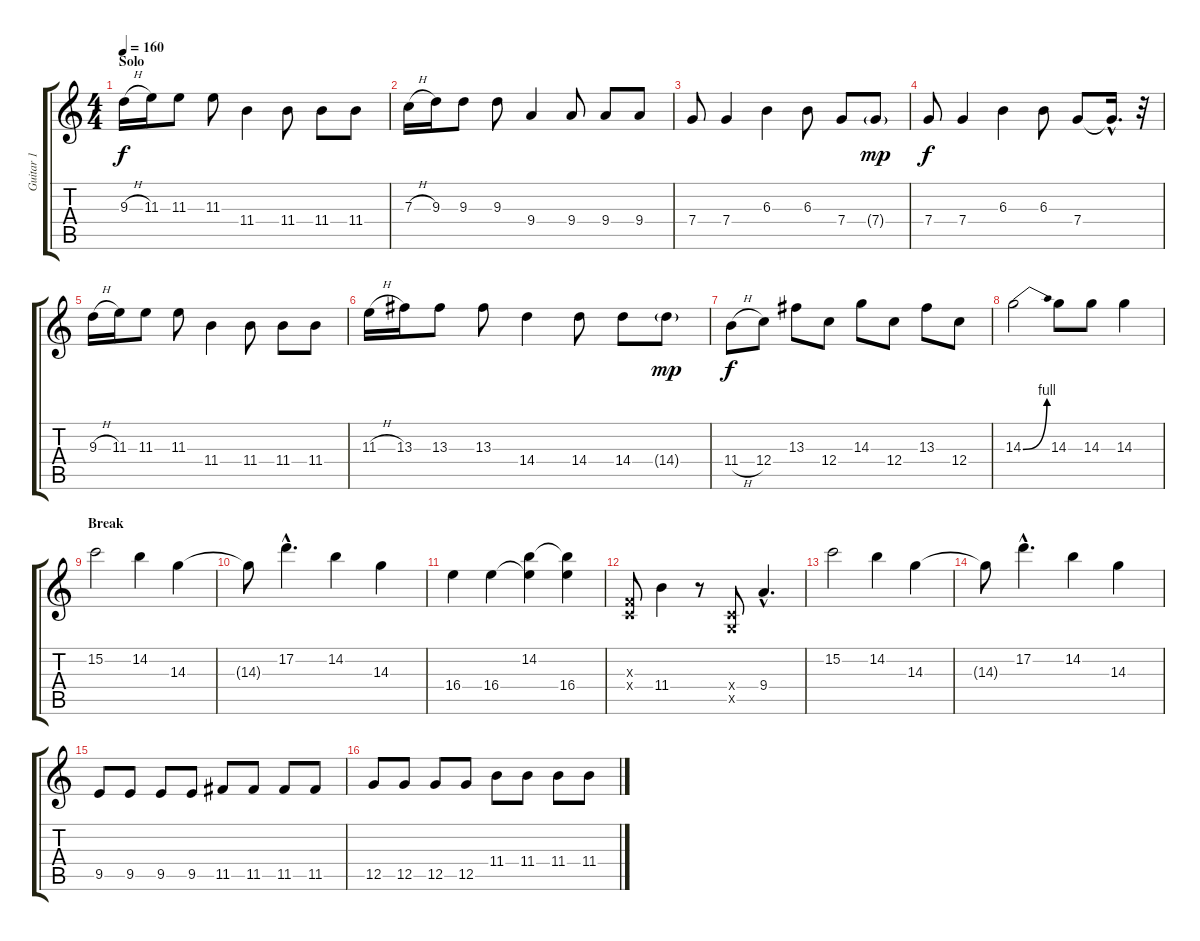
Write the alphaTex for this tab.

\track ("Guitar 1" "Guitar 1") {instrument distortionguitar}
\staff {score tabs}
\tuning (D4 A3 F3 C3 G2 C2) {hide}
\ts (4 4)
\section ("" "Solo")
\tempo 160
\clef g2
\ks c
9.3{h}.16{dy f volume 15} 11.3.16 11.3.8 11.3.8 11.4.4 11.4.8 11.4.8 11.4.8 |
7.3{h}.16 9.3.16 9.3.8 9.3.8 9.4.4 9.4.8 9.4.8 9.4.8 |
7.4.8 7.4.4 6.3.4 6.3.8 7.4.8 7.4{g}.8{dy mp} |
7.4.8{dy f} 7.4.4 6.3.4 6.3.8 7.4.8 7.4{hac t}.16{d} r.32 |
9.3{h}.16 11.3.16 11.3.8 11.3.8 11.4.4 11.4.8 11.4.8 11.4.8 |
11.3{h}.16 13.3.16 13.3.8 13.3.8 14.4.4 14.4.8 14.4.8 14.4{g}.8{dy mp} |
11.4{h}.8{dy f} 12.4.8 13.3.8 12.4.8 14.3.8 12.4.8 13.3.8 12.4.8 |
14.3{be (bend 0 0 60 4)}.2 14.3.8 14.3.8 14.3.4 |
\section ("" "Break")
15.2.2 14.2.4 14.3.4 |
14.3{t}.8 17.2{hac}.4{d} 14.2.4 14.3.4 |
16.4.4 16.4.4 (14.2 16.4{t}).4 (14.2{t} 16.4).4 |
(0.3{x} 0.4{x}).8 11.4.4 r.8 (0.4{x} 0.5{x}).8 9.4{hac}.4{d} |
15.2.2 14.2.4 14.3.4 |
14.3{t}.8 17.2{hac}.4{d} 14.2.4 14.3.4 |
9.5.8 9.5.8 9.5.8 9.5.8 11.5.8 11.5.8 11.5.8 11.5.8 |
12.5.8 12.5.8 12.5.8 12.5.8 11.4.8 11.4.8 11.4.8 11.4.8
